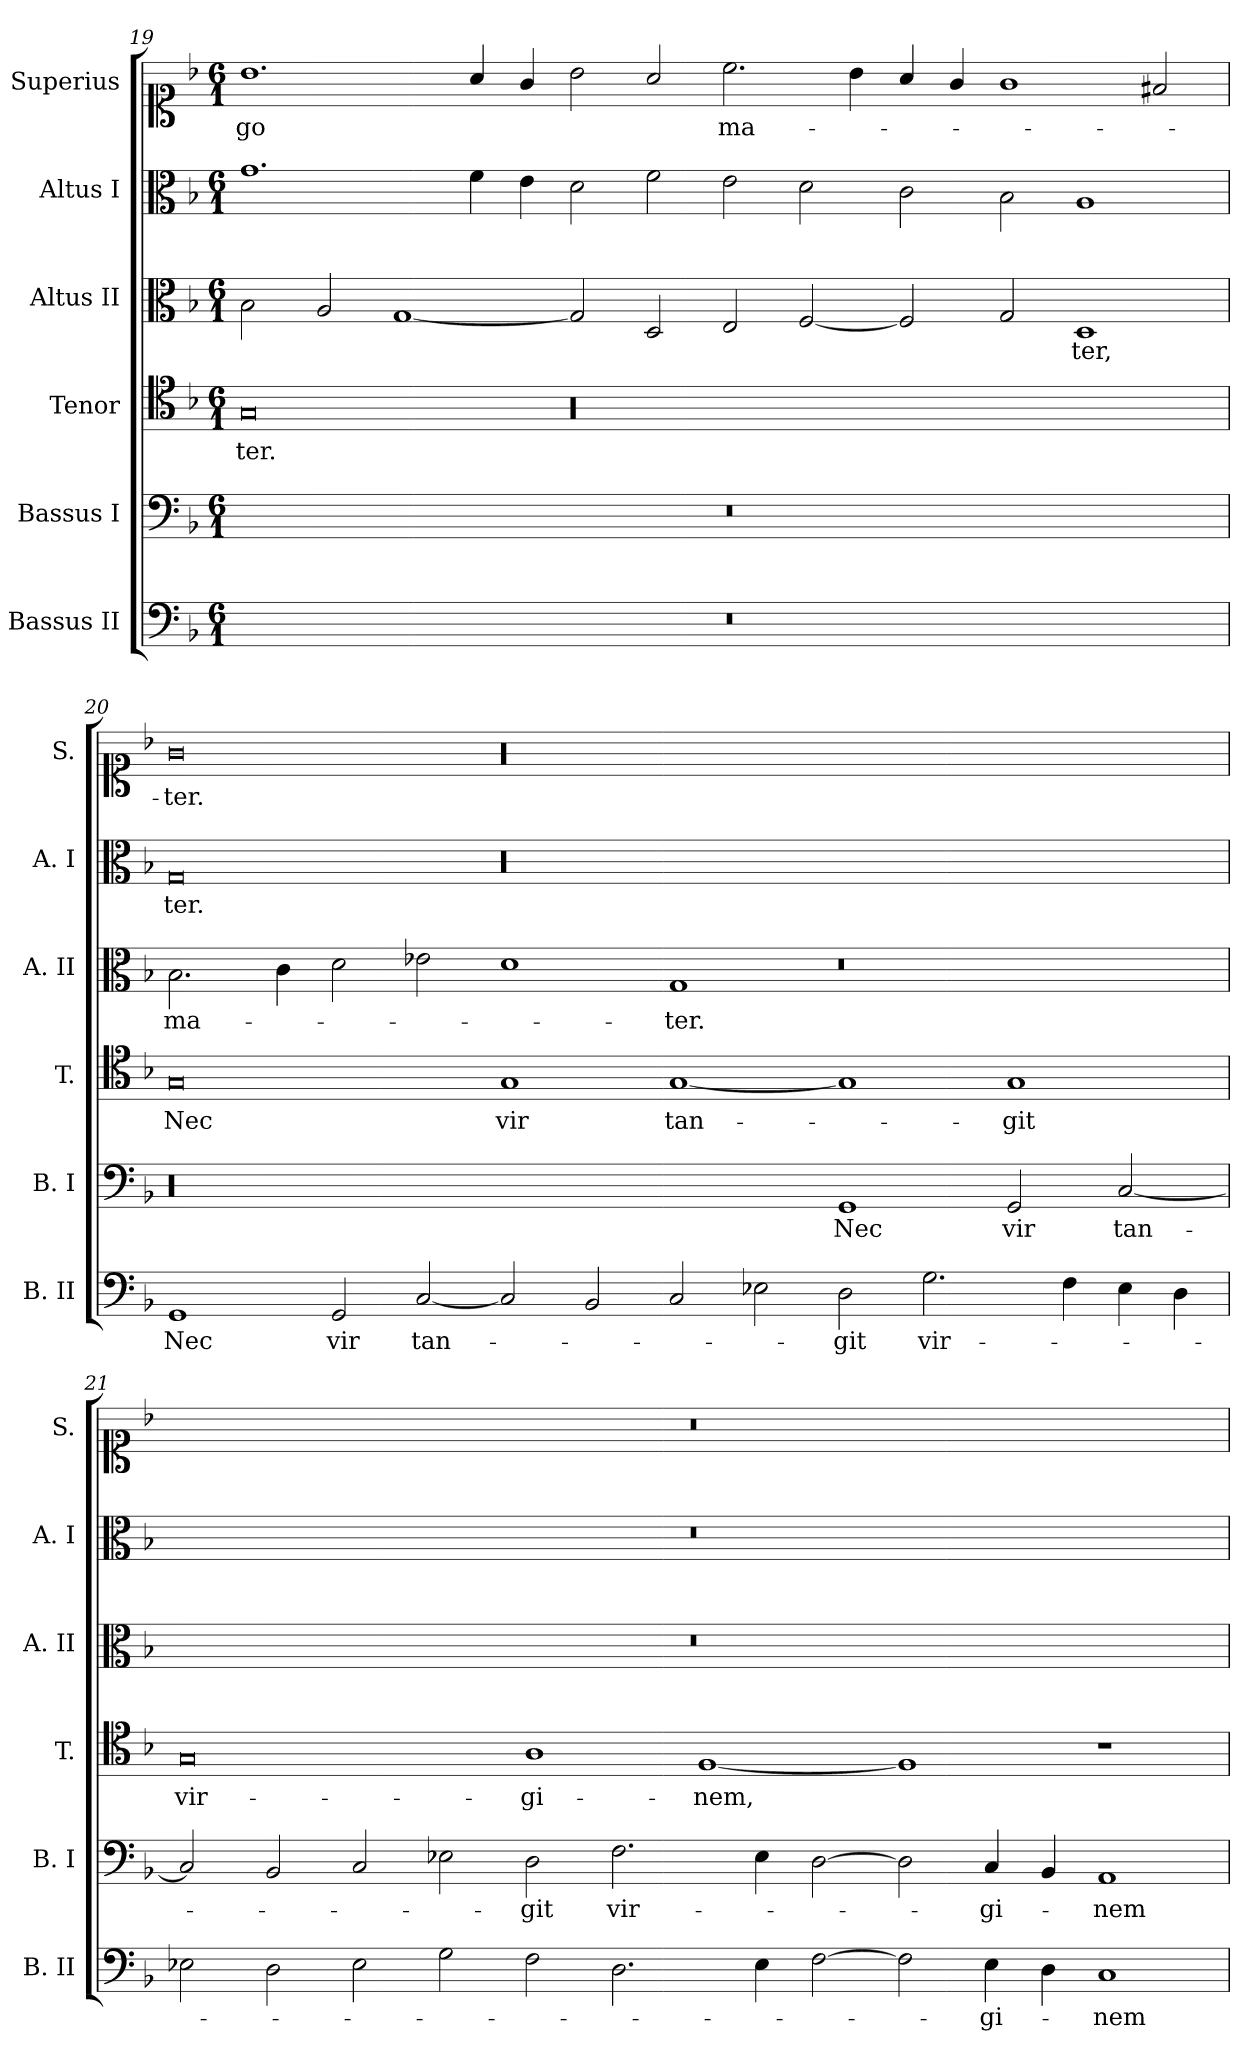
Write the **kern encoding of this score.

**kern	**text	**kern	**text	**kern	**text	**kern	**text	**kern	**text	**kern	**text
*part6	*part6	*part5	*part5	*part4	*part4	*part3	*part3	*part2	*part2	*part1	*part1
*staff6	*staff6	*staff5	*staff5	*staff4	*staff4	*staff3	*staff3	*staff2	*staff2	*staff1	*staff1
*I"Bassus II	*	*I"Bassus I	*	*I"Tenor	*	*I"Altus II	*	*I"Altus I	*	*I"Superius	*
*I'B. II	*	*I'B.  I	*	*I'T.	*	*I'A. II	*	*I'A. I	*	*I'S.	*
!!LO:LB:g=z
*clefF4	*	*clefF4	*	*clefC4	*	*clefC3	*	*clefC3	*	*clefC1	*
*k[b-]	*	*k[b-]	*	*k[b-]	*	*k[b-]	*	*k[b-]	*	*k[b-]	*
*F:	*	*F:	*	*F:	*	*F:	*	*F:	*	*F:	*
*M6/1	*	*M6/1	*	*M6/1	*	*M6/1	*	*M6/1	*	*M6/1	*
=19	=19	=19	=19	=19	=19	=19	=19	=19	=19	=19	=19
00.r	.	00.r	.	0G	-ter.	2B-\	.	1.g	.	1.b-	-go
.	.	.	.	.	.	2A/	.	.	.	.	.
.	.	.	.	.	.	[1G	.	.	.	.	.
.	.	.	.	.	.	.	.	4f\	.	4a/	.
.	.	.	.	.	.	.	.	4e\	.	4g/	.
.	.	.	.	00r	.	2G/]	.	2d\	.	2b-\	.
.	.	.	.	.	.	2D/	.	2f\	.	2a/	.
.	.	.	.	.	.	2E/	.	2e\	.	2.cc\	ma-
.	.	.	.	.	.	[2F/	.	2d\	.	.	.
.	.	.	.	.	.	.	.	.	.	4b-\	.
.	.	.	.	.	.	2F/]	.	2c\	.	4a/	.
.	.	.	.	.	.	.	.	.	.	4g/	.
.	.	.	.	.	.	2G/	.	2B-\	.	1g	.
.	.	.	.	.	.	1D	-ter,	1A	.	.	.
.	.	.	.	.	.	.	.	.	.	2f#i/	.
=20	=20	=20	=20	=20	=20	=20	=20	=20	=20	=20	=20
1GG	Nec	00r	.	0G	Nec	2.B-\	ma-	0G	-ter.	0g	-ter.
.	.	.	.	.	.	4c\	.	.	.	.	.
2GG/	vir	.	.	.	.	2d\	.	.	.	.	.
[2C/	tan-	.	.	.	.	2e-i\	.	.	.	.	.
2C/]	.	.	.	1G	vir	1d	.	00r	.	00r	.
2BB-/	.	.	.	.	.	.	.	.	.	.	.
2C/	.	.	.	[1G	tan-	1G	-ter.	.	.	.	.
2E-i\	.	.	.	.	.	.	.	.	.	.	.
2D\	-git	1GG	Nec	1G]	.	0r	.	.	.	.	.
2.G\	vir-	.	.	.	.	.	.	.	.	.	.
.	.	2GG/	vir	1G	-git	.	.	.	.	.	.
4F\	.	.	.	.	.	.	.	.	.	.	.
4E-i\	.	[2C/	tan-	.	.	.	.	.	.	.	.
4D\	.	.	.	.	.	.	.	.	.	.	.
!!LO:PB:g=z
=21	=21	=21	=21	=21	=21	=21	=21	=21	=21	=21	=21
2E-i\	.	2C/]	.	0G	vir-	00.r	.	00.r	.	00.r	.
2D\	.	2BB-/	.	.	.	.	.	.	.	.	.
2E-i\	.	2C/	.	.	.	.	.	.	.	.	.
2G\	.	2E-i\	.	.	.	.	.	.	.	.	.
2F\	.	2D\	-git	1A	-gi-	.	.	.	.	.	.
2.D\	.	2.F\	vir-	.	.	.	.	.	.	.	.
.	.	.	.	[1F	-nem,	.	.	.	.	.	.
4E-i\	.	4E-i\	.	.	.	.	.	.	.	.	.
[2F\	.	[2D\	.	.	.	.	.	.	.	.	.
2F\]	.	2D\]	.	1F]	.	.	.	.	.	.	.
4E-i\	-gi-	4C/	-gi-	.	.	.	.	.	.	.	.
4D\	.	4BB-/	.	.	.	.	.	.	.	.	.
1C	-nem	1AA	-nem	1r	.	.	.	.	.	.	.
=	=	=	=	=	=	=	=	=	=	=	=
*-	*-	*-	*-	*-	*-	*-	*-	*-	*-	*-	*-
